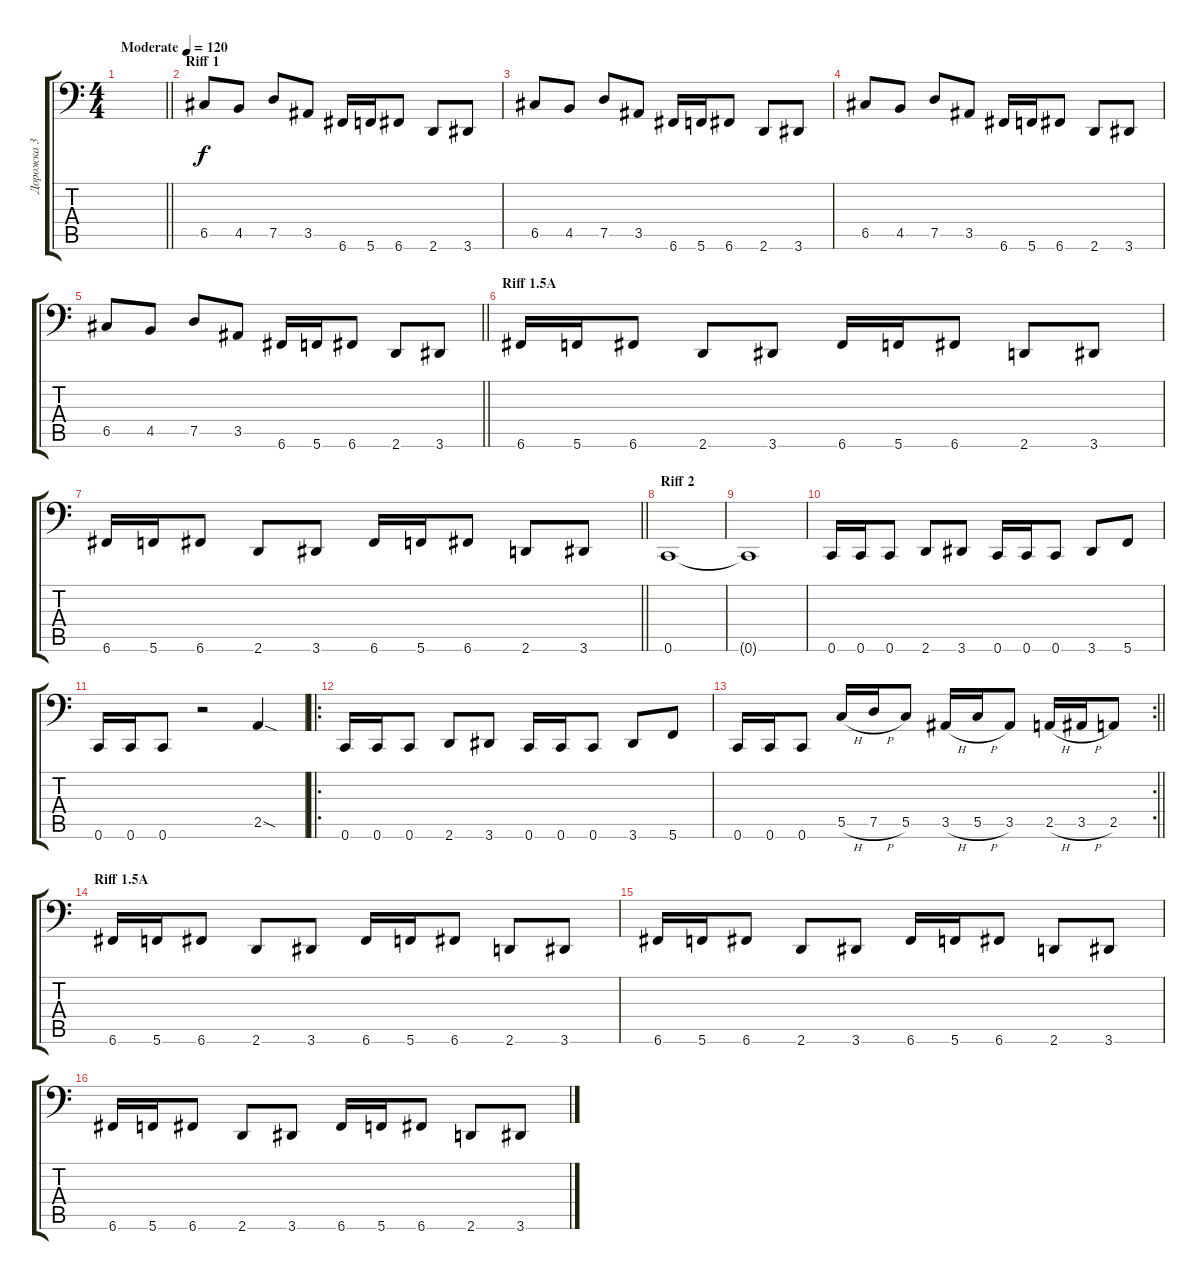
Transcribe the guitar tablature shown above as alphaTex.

\track ("Дорожка 3" "Дорожка 3") {instrument electricbasspick}
\staff {score tabs}
\tuning (D3 A2 F2 C2 G1 C1) {hide}
\ts (4 4)
\tempo (120 "Moderate")
\clef f4
\barLineRight lightlight
\ks c
|
\section ("" "Riff 1")
6.5.8 4.5.8 7.5.8 3.5.8 6.6.16 5.6.16 6.6.8 2.6.8 3.6.8 |
6.5.8 4.5.8 7.5.8 3.5.8 6.6.16 5.6.16 6.6.8 2.6.8 3.6.8 |
6.5.8 4.5.8 7.5.8 3.5.8 6.6.16 5.6.16 6.6.8 2.6.8 3.6.8 |
\barLineRight lightlight
6.5.8 4.5.8 7.5.8 3.5.8 6.6.16 5.6.16 6.6.8 2.6.8 3.6.8 |
\section ("" "Riff 1.5A")
6.6.16 5.6.16 6.6.8 2.6.8 3.6.8 6.6.16 5.6.16 6.6.8 2.6.8 3.6.8 |
\barLineRight lightlight
6.6.16 5.6.16 6.6.8 2.6.8 3.6.8 6.6.16 5.6.16 6.6.8 2.6.8 3.6.8 |
\section ("" "Riff 2")
0.6.1 |
0.6{t}.1 |
0.6.16 0.6.16 0.6.8 2.6.8 3.6.8 0.6.16 0.6.16 0.6.8 3.6.8 5.6.8 |
0.6.16 0.6.16 0.6.8 r.2 2.5{sod}.4 |
\ro
0.6.16 0.6.16 0.6.8 2.6.8 3.6.8 0.6.16 0.6.16 0.6.8 3.6.8 5.6.8 |
\rc 2
\barLineRight lightlight
0.6.16 0.6.16 0.6.8 5.5{h}.16 7.5{h}.16 5.5.8 3.5{h}.16 5.5{h}.16 3.5.8 2.5{h}.16 3.5{h}.16 2.5.8 |
\section ("" "Riff 1.5A")
6.6.16 5.6.16 6.6.8 2.6.8 3.6.8 6.6.16 5.6.16 6.6.8 2.6.8 3.6.8 |
6.6.16 5.6.16 6.6.8 2.6.8 3.6.8 6.6.16 5.6.16 6.6.8 2.6.8 3.6.8 |
6.6.16 5.6.16 6.6.8 2.6.8 3.6.8 6.6.16 5.6.16 6.6.8 2.6.8 3.6.8
